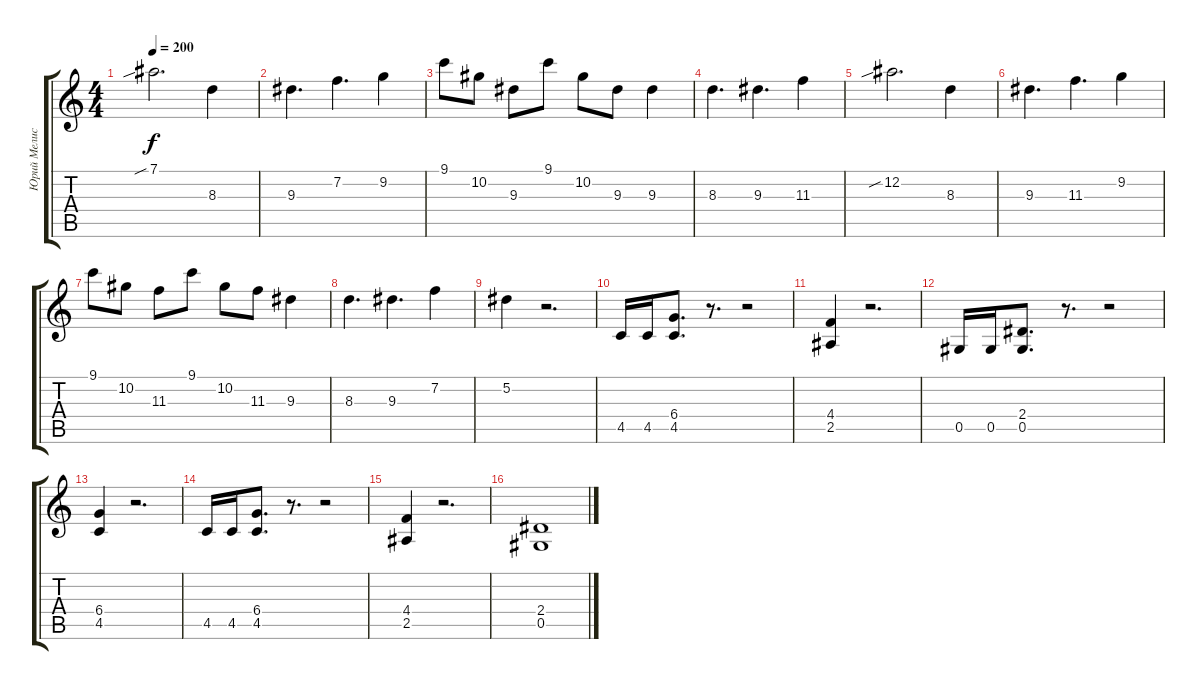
\track ("Юрий Мелисов" "Юрий Мелис") {instrument distortionguitar}
\staff {score tabs}
\tuning (Eb4 Bb3 Gb3 Db3 Ab2 Eb2) {hide}
\ts (4 4)
\tempo 200
\clef g2
\ks c
7.1{sib}.2{d dy f} 8.3.4 |
9.3.4{d} 7.2.4{d} 9.2.4 |
9.1.8 10.2.8 9.3.8 9.1.8 10.2.8 9.3.8 9.3.4 |
8.3.4{d} 9.3.4{d} 11.3.4 |
12.2{sib}.2{d} 8.3.4 |
9.3.4{d} 11.3.4{d} 9.2.4 |
9.1.8 10.2.8 11.3.8 9.1.8 10.2.8 11.3.8 9.3.4 |
8.3.4{d} 9.3.4{d} 7.2.4 |
5.2.4 r.2{d} |
4.5.16{balance 3} 4.5.16 (6.4 4.5).8{d} r.8{d} r.2 |
(4.4 2.5).4 r.2{d} |
0.5.16 0.5.16 (2.4 0.5).8{d} r.8{d} r.2 |
(6.4 4.5).4 r.2{d} |
4.5.16 4.5.16 (6.4 4.5).8{d} r.8{d} r.2 |
(4.4 2.5).4 r.2{d} |
(2.4 0.5).1
